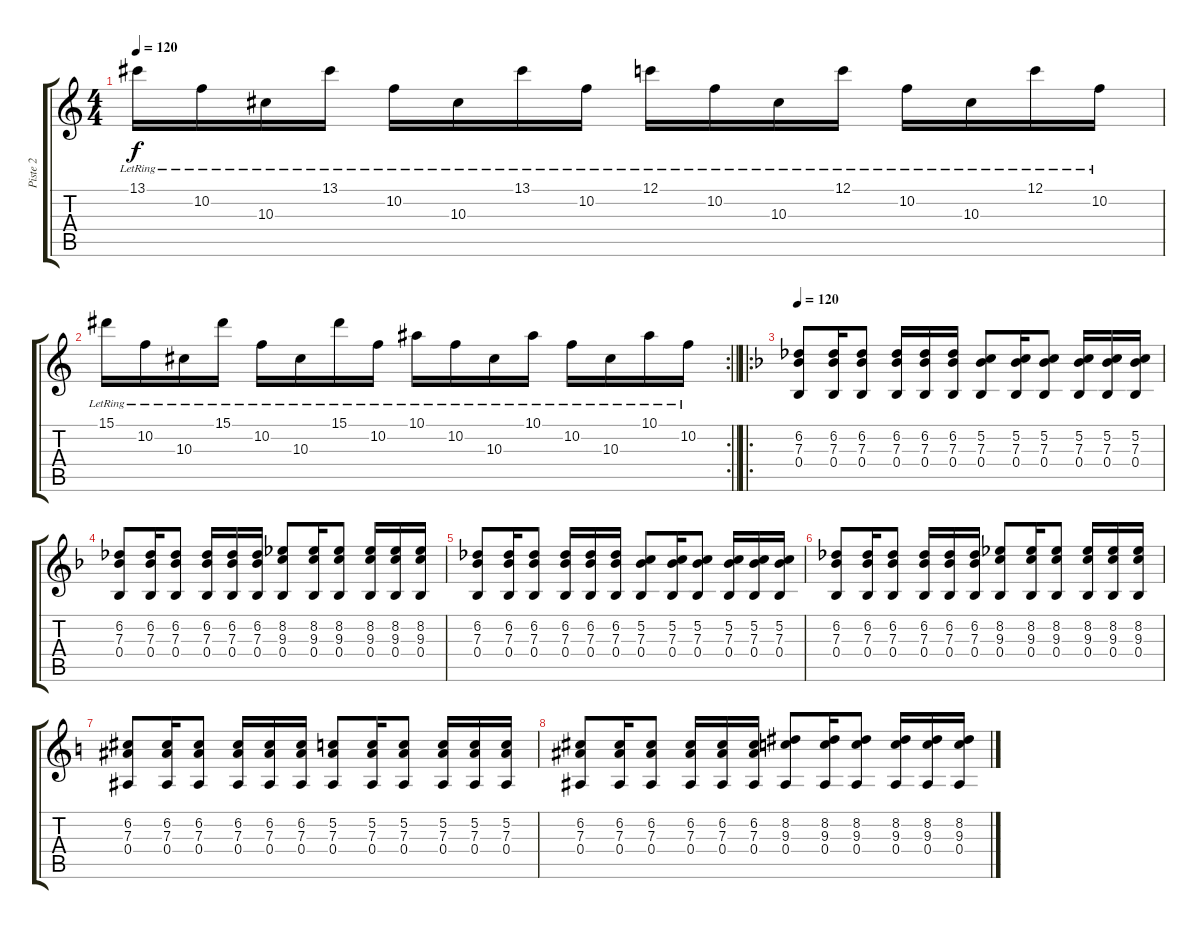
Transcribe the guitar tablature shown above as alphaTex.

\track ("Piste 2" "Piste 2") {instrument distortionguitar}
\staff {score tabs}
\tuning (C4 G3 Eb3 Bb2 F2 C2) {hide}
\ts (4 4)
\tempo 120
\clef g2
\ks c
13.1{lr}.16{dy f balance 16 instrument electricguitarclean} 10.2{lr}.16 10.3{lr}.16 13.1{lr}.16 10.2{lr}.16 10.3{lr}.16 13.1{lr}.16 10.2{lr}.16 12.1{lr}.16 10.2{lr}.16 10.3{lr}.16 12.1{lr}.16 10.2{lr}.16 10.3{lr}.16 12.1{lr}.16 10.2{lr}.16 |
\rc 2
\barLineRight lightlight
15.1{lr}.16 10.2{lr}.16 10.3{lr}.16 15.1{lr}.16 10.2{lr}.16 10.3{lr}.16 15.1{lr}.16 10.2{lr}.16 10.1{lr}.16 10.2{lr}.16 10.3{lr}.16 10.1{lr}.16 10.2{lr}.16 10.3{lr}.16 10.1{lr}.16 10.2{lr}.16 |
\ro
\tempo 120
\ks f
(6.2 7.3 0.4).8{balance 0 instrument distortionguitar} (6.2 7.3 0.4).16 (6.2 7.3 0.4).8 (6.2 7.3 0.4).16 (6.2 7.3 0.4).16 (6.2 7.3 0.4).16 (5.2 7.3 0.4).8 (5.2 7.3 0.4).16 (5.2 7.3 0.4).8 (5.2 7.3 0.4).16 (5.2 7.3 0.4).16 (5.2 7.3 0.4).16 |
(6.2 7.3 0.4).8{balance 0} (6.2 7.3 0.4).16 (6.2 7.3 0.4).8 (6.2 7.3 0.4).16 (6.2 7.3 0.4).16 (6.2 7.3 0.4).16 (8.2 9.3 0.4).8 (8.2 9.3 0.4).16 (8.2 9.3 0.4).8 (8.2 9.3 0.4).16 (8.2 9.3 0.4).16 (8.2 9.3 0.4).16 |
(6.2 7.3 0.4).8{balance 0} (6.2 7.3 0.4).16 (6.2 7.3 0.4).8 (6.2 7.3 0.4).16 (6.2 7.3 0.4).16 (6.2 7.3 0.4).16 (5.2 7.3 0.4).8 (5.2 7.3 0.4).16 (5.2 7.3 0.4).8 (5.2 7.3 0.4).16 (5.2 7.3 0.4).16 (5.2 7.3 0.4).16 |
(6.2 7.3 0.4).8{balance 0} (6.2 7.3 0.4).16 (6.2 7.3 0.4).8 (6.2 7.3 0.4).16 (6.2 7.3 0.4).16 (6.2 7.3 0.4).16 (8.2 9.3 0.4).8 (8.2 9.3 0.4).16 (8.2 9.3 0.4).8 (8.2 9.3 0.4).16 (8.2 9.3 0.4).16 (8.2 9.3 0.4).16 |
\ks c
(6.2 7.3 0.4).8{balance 0} (6.2 7.3 0.4).16 (6.2 7.3 0.4).8 (6.2 7.3 0.4).16 (6.2 7.3 0.4).16 (6.2 7.3 0.4).16 (5.2 7.3 0.4).8 (5.2 7.3 0.4).16 (5.2 7.3 0.4).8 (5.2 7.3 0.4).16 (5.2 7.3 0.4).16 (5.2 7.3 0.4).16 |
(6.2 7.3 0.4).8{balance 0} (6.2 7.3 0.4).16 (6.2 7.3 0.4).8 (6.2 7.3 0.4).16 (6.2 7.3 0.4).16 (6.2 7.3 0.4).16 (8.2 9.3 0.4).8 (8.2 9.3 0.4).16 (8.2 9.3 0.4).8 (8.2 9.3 0.4).16 (8.2 9.3 0.4).16 (8.2 9.3 0.4).16
